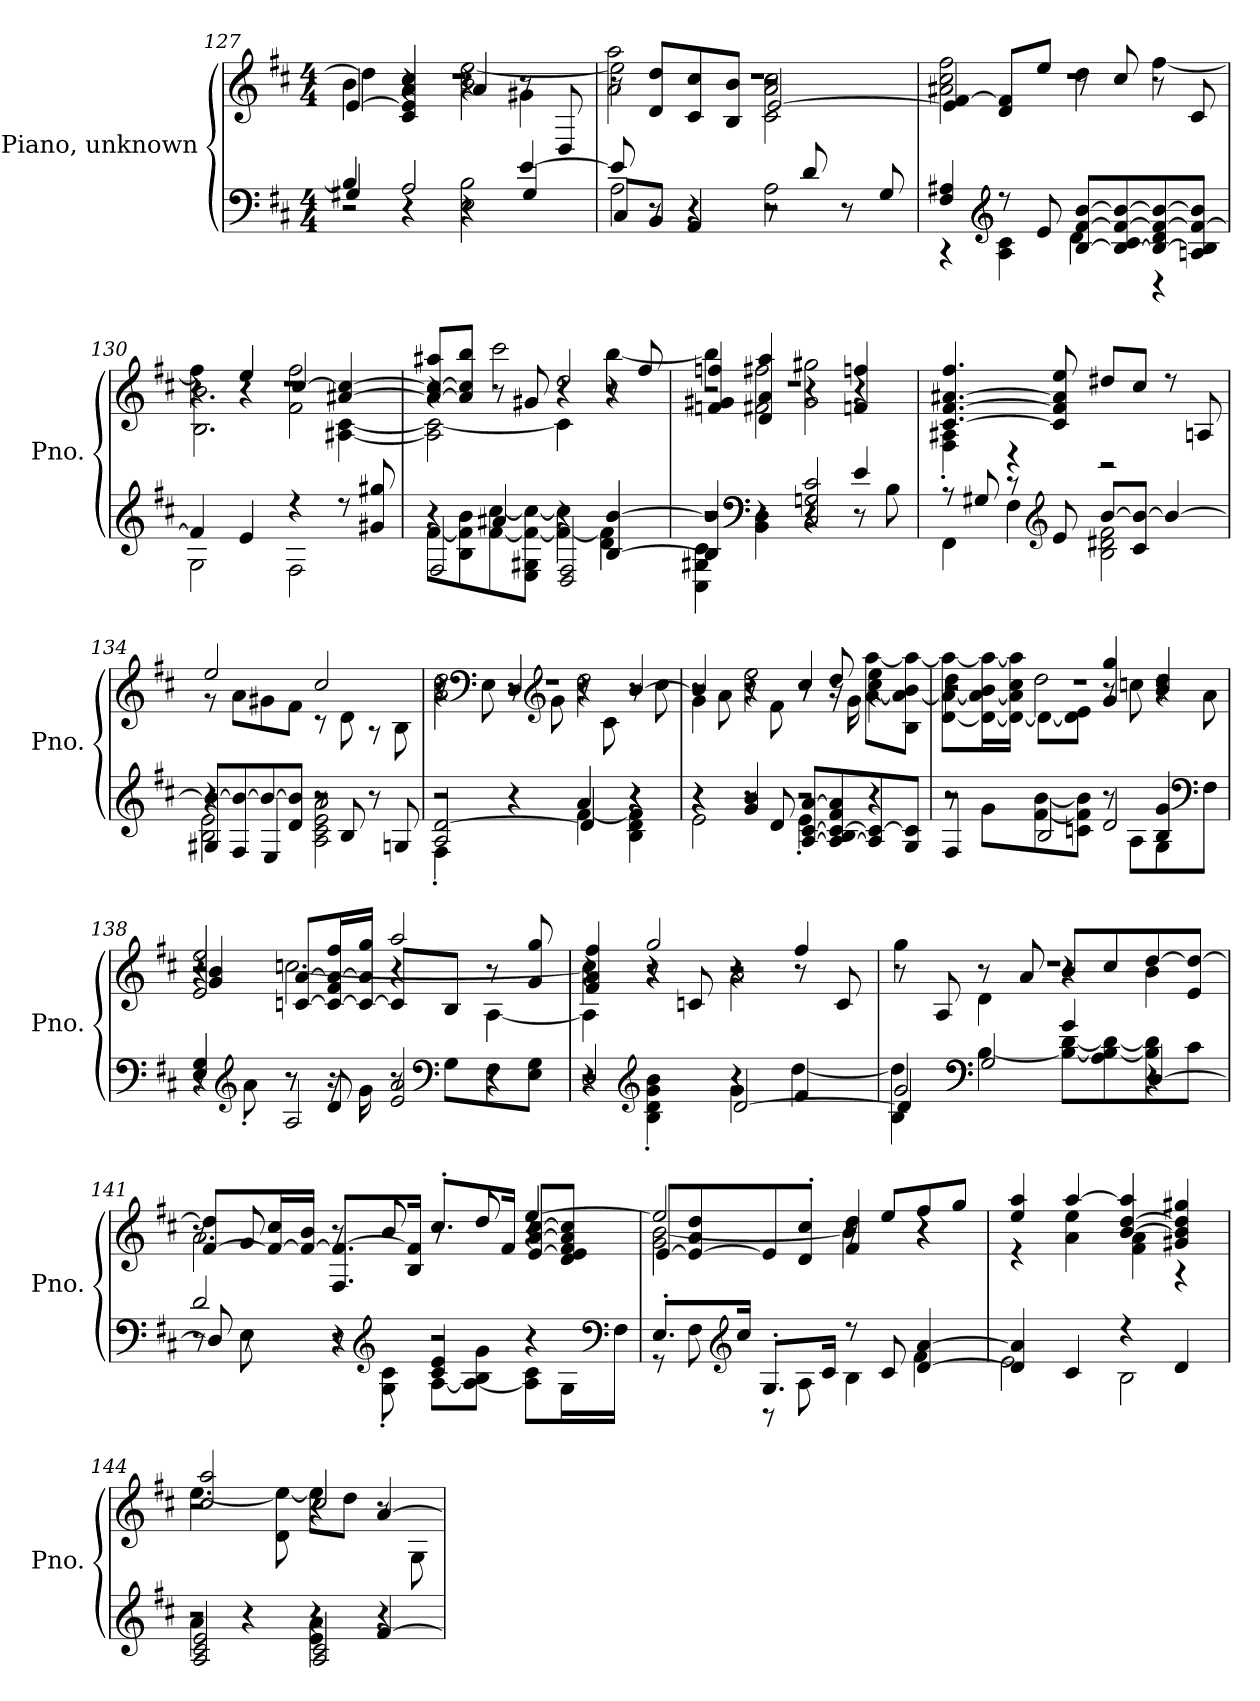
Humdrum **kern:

**kern	**kern
*part1	*part1
*staff2	*staff1
*I"Piano, unknown	*
*I'Pno.	*
*clefF4	*clefG2
*k[f#c#]	*k[f#c#]
*M4/4	*M4/4
=127	=127
*^	*^
*	*^	*	*^
*	*	*	*	*	*^
4B/]	2r	4G#X/	1r	4b\	[4e/	4dd\]
2A/	.	4r	.	4r	4c#/ 4e/] 4a/ 4cc#/	4r
.	2E\ 2B\	4r	.	2b\ [2ee\	4a/	4r
[4e/	.	4G#/	.	.	8r	4g#X\
.	.	.	.	.	8D/	.
!!LO:LB:g=z	!!	!!	!!
=128	=128	=128	=128	=128	=128	=128
8e/]	2A\	8C#/L	1r	2ee\]	8r	2a\ 2aa\
8r	.	8BB/J	.	.	8d/ 8dd/L	.
4r	.	4AA/	.	.	8c#/ 8cc#/	.
.	.	.	.	.	8B/ 8b/J	.
2r	2A\	8r	.	2c#\ 2a\ 2cc#\	[2e/	2r
.	.	8d/	.	.	.	.
.	.	8r	.	.	.	.
.	.	8G/	.	.	.	.
*	*v	*v	*	*	*	*
*	*	*	*	*v	*v
=129	=129	=129	=129	=129
4F#/ 4A#X/	4r	1r	2a#X\ 2cc#\ 2ff#\	4e/] [4f#/
*clefG2	*	*	*	*
8r	4A#\ 4c#\	.	.	8d/ 8f#/]L
8e/	.	.	.	8ee/J
[8B/ [8f#/ [8b/L	4d\	.	4dd\	8r
8B/_ 8c#/ 8f#/_ 8b/_	.	.	.	8cc#/
8B/_ 8d/ 8f#/_ 8b/_	4r	.	[4ff#\	8r
8An/ 8B/] 8f#/_ 8b/]J	.	.	.	8c#/
=130	=130	=130	=130	=130
*	*	*	*	*^
4f#/]	2G\	1r	4ff#\]	4r	2.B\ 2.b\
4e/	.	.	4r	4ee/	.
4r	2F#\	.	2f#\ 2ff#\	[4cc#/	.
8r	.	.	.	[4a#X/ 4cc#/_	[4A#X\ [4c#\
8g#X/ 8gg#X/	.	.	.	.	.
!!LO:LB:g=z	!!	!!	!!
=131	=131	=131	=131	=131	=131
*	*^	*	*	*	*
4r	[8f#\L	2F#/	2r	4r	8a#/_ 8cc#/_ 8aa#X/L	2A#\] 2c#\_
.	8B\ 8f#\] 8b\	.	.	.	8a#/] 8cc#/] 8bb/J	.
4a#X/	[8f#\ [8cc#\	.	.	2ccc#\	8r	.
.	8E\ 8G#X\ 8f#\_ 8cc#\_J	.	.	.	8g#X/	.
4r	4f#\_ 4cc#\]	2D/ 2F#/	2dd/	.	4r	4c#\]
[4B/ [4b/	4d\ 4f#\]	.	.	[4bb\	8r	4r
.	.	.	.	.	8ff#/	.
=132	=132	=132	=132	=132	=132	=132
4B/] 4b/]	4C#\ 4G#X\ 4c#\	2r	1r	4bb\]	4fn/ 4g#X/ 4ffn/	2r
*clefF4	*	*	*	*	*	*
4r	4BB\ 4D\	.	.	2f#X\ 2ff#X\	4d/ 4a/ 4aa/	.
4r	4r	2C#/ 2Gn/ 2c#/	.	.	4r	2g#\ 2gg#X\
4e/	8r	.	.	4r	4fn/ 4ffn/	.
.	8B\	.	.	.	.	.
*	*v	*v	*	*	*	*
*	*	*	*v	*v	*v
=133	=133	=133	=133
8r	4FF#\	[4.c#/ [4.f#/ [4.a#X/ 4.ff#/	4F#\' 4A#X\'
8G#X/	.	.	.
8r	4F#\	.	4r
*clefG2	*	*	*
8e/	.	8c#/] 8f#/] 8a#/] 8ee/	.
[8b/L	2B\ 2d#X\ 2f#\	8dd#X/L	2r
8c#/ 8b/_J	.	8cc#/J	.
4b/_	.	8r	.
.	.	8An/	.
!!LO:LB:g=z	!!
=134	=134	=134	=134
*	*^	*	*
8G#X/ 8b/_L	2B\ 2e\	4r	2ee/	8r
8F#/ 8b/_	.	.	.	8a\L
8b/_	.	4E/	.	8g#X\
8d/ 8b/]J	.	.	.	8f#\J
8r	2A\ 2c#\ 2e\ 2a\	2r	2cc#/	8r
8B/	.	.	.	8d\
8r	.	.	.	8r
8Gn/	.	.	.	8B\
=135	=135	=135	=135	=135
*	*	*	*^	*^
2r	4F#'\	2A/ [2d/	1r	2a\ 2dd\	4r	8r
*	*	*	*clefF4	*	*	*
.	.	.	.	.	.	8E\
.	4r	.	.	.	4D/	8r
*	*	*	*clefG2	*	*	*
.	.	.	.	.	.	8g\
4a/	[4f#\	4d/]	.	2dd\	4r	8r
.	.	.	.	.	.	8c#\
4r	4B\ 4d\ 4f#\]	4r	.	.	[4b/	8r
.	.	.	.	.	.	8cc#\
=136	=136	=136	=136	=136	=136	=136
4r	2e\	4r	2r	4g\	4b/]	8r
.	.	.	.	.	.	8a\
4g/ 4b/	.	8r	.	2ee\	4r	8r
.	.	8d/	.	.	.	8f#\
2r	4e'\	[8A/ [8c#/ [8a/L	8r	.	4cc#/	8r
.	.	8A/_ 8B/ 8c#/_ 8f#/ 8a/]	8dd/	.	.	16r
.	.	.	.	.	.	16g\
.	4r	8A/] 8c#/_	4r	4cc#\ 4ee\	4r	[8a\ [8aa\L
.	.	8G/ 8c#/]J	.	.	.	8B\ 8a\_ 8b\ 8aa\_J
!!LO:PB:g=z	!!	!!	!!
=137	=137	=137	=137	=137	=137	=137
2r	8r	4F#/	1r	4dd\	2r	[8d\ 8a\_ 8aa\_L
.	8g\L	.	.	.	.	16d\_ 16a\_ 16b\ 16aa\_L
.	.	.	.	.	.	16d\_ 16a\] 16cc#\ 16aa\]JJ
.	[8f#\ [8b\	2B/	.	2dd\	.	8d\L_
.	8cn\ 8f#\] 8b\]J	.	.	.	.	8d\] 8e\J
2d/	8r	.	.	.	4g/ 4gg/	8r
.	8A\L	.	.	.	.	8ccn\
.	8G\	4B/ 4g/	.	4r	4b/ 4dd/	8r
*clefF4	*	*	*	*	*	*
.	8F#\J	.	.	.	.	8a\
=138	=138	=138	=138	=138	=138	=138
4r	8r	4E/ 4G/	2e/ 2ee/	4r	4g/ 4b/	2r
*clefG2	*	*	*	*	*	*
.	8a'\	.	.	.	.	.
8r	8r	2A/	.	[2.ccn\	[8cn/ [8a/L	.
8d/	16r	.	.	.	16c/_ 16f#/ 16a/_ 16ff#/L	.
.	16g\	.	.	.	16c/_ 16a/] 16gg/JJ	.
2e/ 2a/	8r	.	2aa/	.	8c/L]	4r
*clefF4	*	*	*	*	*	*
.	8G\L	.	.	.	8B/J	.
.	8F#\	4r	.	.	8r	[4A\
.	8E\ 8G\J	.	.	.	8g/ 8gg/	.
=139	=139	=139	=139	=139	=139	=139
2r	4r	2D/	4r	4cc\]	4f#/ 4a/ 4ff#/	4A\]
*clefG2	*	*	*	*	*	*
.	4B\' 4d\' 4g\' 4b\'	.	2gg/	4r	8r	4r
.	.	.	.	.	8cn/	.
4r	4g\	[2d/	.	2a\	4r	2r
4f#/	[4dd\	.	4ff#/	.	8r	.
.	.	.	.	.	8c/	.
*	*	*	*	*	*v	*v
!!LO:LB:g=z
=140	=140	=140	=140	=140	=140
2g/	4B\ 4dd\]	4d/]	1r	4gg\	8r
.	.	.	.	.	8A/
*clefF4	*	*	*	*	*
.	[4B\	2G/	.	4d\	8r
.	.	.	.	.	8a/
4g/	8B\_ [8d\L	.	.	4r	8b/L
.	8A\ 8B\_ 8d\_	.	.	.	8cc#/
4r	8B\] 8d\]	[4D/	.	4b\	[8dd/
.	8c#\J	.	.	.	8e/ 8dd/_J
=141	=141	=141	=141	=141	=141
2d/	8r	8D/]	8r	2.a\	[8f#/ 8dd/]L
.	8E\	8r	8g/	.	16f#/_ 16cc#/L
.	.	.	.	.	16f#/_ 16b/JJ
.	8r	4r	8r	.	8.F#/ 8.f#/_L
*clefG2	*	*	*	*	*
.	8G\' 8c#\'	.	8b/	.	.
.	.	.	.	.	16B/ 16f#/]Jk
4c#/ 4e/	[8A\L	2r	8r	.	8.cc#'/L
.	8A\_ 8B\ 8g\J	.	8dd/	.	.
.	.	.	.	.	16f#/Jk
4r	8A\] 8c#\L	.	[4ee/	4r	[8e/ [8a/ [8cc#/L
.	16G\L	.	.	.	8d/ 8e/] 8f#/ 8a/] 8cc#/]J
*clefF4	*	*	*	*	*
.	16F#\JJ	.	.	.	.
*	*v	*v	*	*	*
!!LO:LB:g=z	!!	!!
=142	=142	=142	=142	=142
8.E'/L	8r	2ee/]	2g\ [2b\	[8e/L
.	8F#\	.	.	8e/_ 8a/ 8dd/
*clefG2	*	*	*	*
16cc#/Jk	.	.	.	.
8.G'/L	8r	.	.	8e/]
.	8A\	.	.	8d/' 8cc#/'J
16c#/Jk	.	.	.	.
8r	4B\	4f#/ 4dd/	4b\]	8r
8c#/	.	.	.	8ee/L
[4d/ [4a/	4f#\	4r	4r	8ff#/
.	.	.	.	8gg/J
*	*	*	*v	*v
=143	=143	=143	=143
4d/] 4a/]	2e\	4ee/ 4aa/	4r
4c#/	.	[4aa/	4a\ 4ee\
4r	2B\	[4b/ [4dd/ 4aa/]	4f#\ 4a\
4d/	.	4g#X/ 4b/] 4dd/] 4gg#X/	4r
=144	=144	=144	=144
*	*^	*	*^
2r	4a\	2A/ 2c#/ 2e/	2r	[4.ee\	2cc#/ 2aa/
.	4r	.	.	.	.
.	.	.	.	8d\ 8ee\_	.
4r	4e\ 4a\	2A/ 2c#/	4r	8ee\L]	2cc#/
.	.	.	.	8dd\J	.
[4f#/	4r	.	[4a/	8r	.
.	.	.	.	8G\	.
*v	*v	*v	*	*	*
*	*v	*v	*v
=	=
*-	*-
